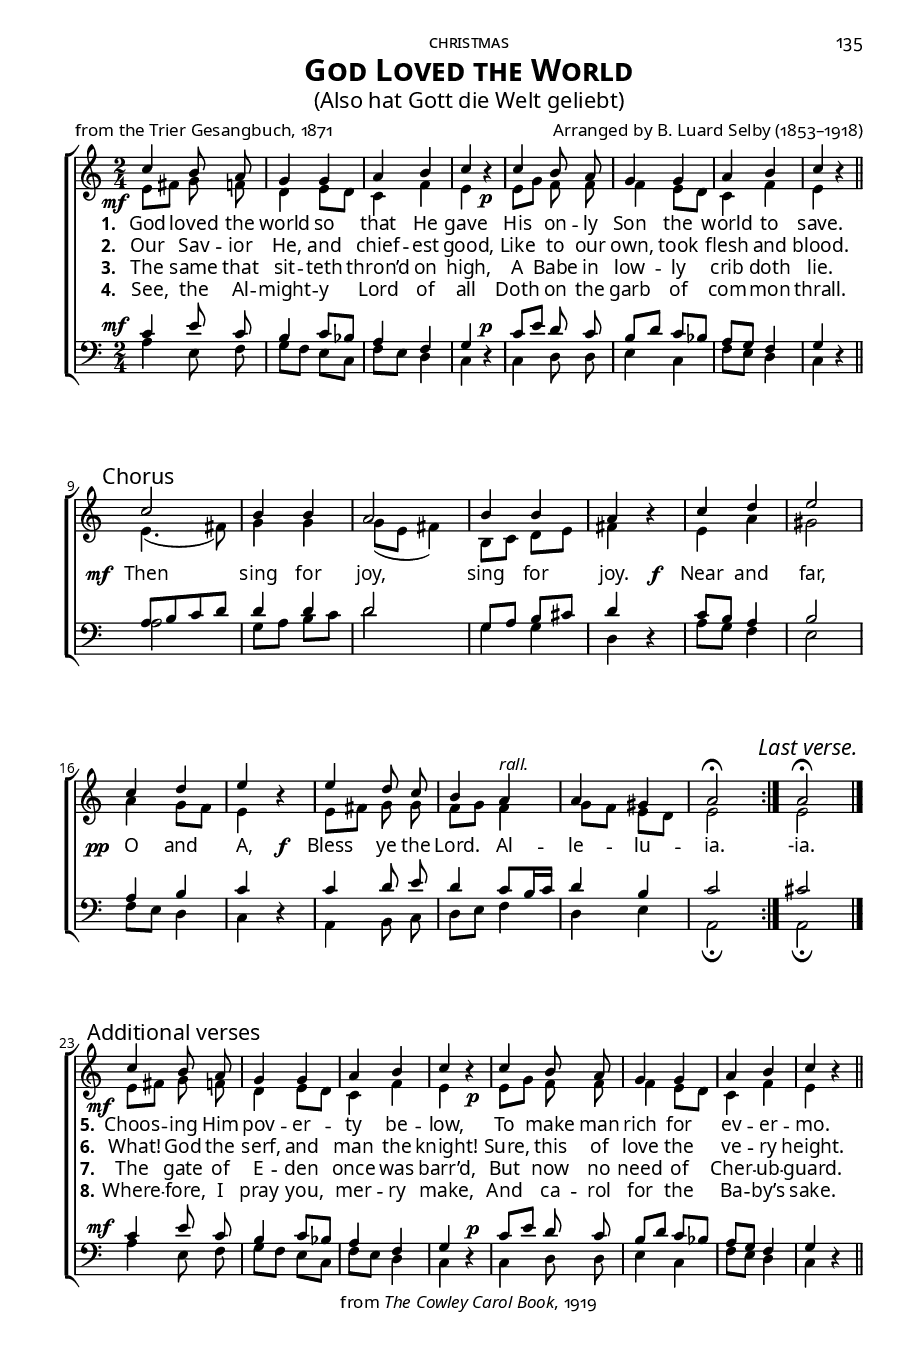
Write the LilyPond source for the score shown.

\version "2.14.2"
\include "util.ly"
\header {
  title = \markup{\override #'(font-name . "Garamond Premier Pro Semibold"){ \abs-fontsize #15 \smallCapsOldStyle"God Loved the World"}}
  subtitle = \markup{\override #'(font-name . "Garamond Premier Pro"){ \abs-fontsize #10.5 "(Also hat Gott die Welt geliebt)"}}
  poet = \markup\oldStyleNum"from the Trier Gesangbuch, 1871"
  composer = \markup\oldStyleNum"Arranged by B. Luard Selby (1853–1918)"
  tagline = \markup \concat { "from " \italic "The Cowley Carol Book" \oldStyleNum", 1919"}
}
\paper {
  %print-all-headers = ##f
  paper-height = 9\in
  paper-width = 6\in
  indent = 0\in
  %system-system-spacing = #'((basic-distance . 10) (padding . 0))
  %system-system-spacing =
  %  #'((basic-distance . 0)
  %     (minimum-distance . 0)
  %     (padding . -5)
  %     (stretchability . 100))
  ragged-last-bottom = ##f
  ragged-bottom = ##f
  two-sided = ##t
  inner-margin = 0.5\in
  outer-margin = 0.25\in
  top-margin = 0.25\in
  bottom-margin = 0.25\in
  first-page-number = #135
  print-first-page-number = ##t
  headerLine = \markup{\override #'(font-name . "Garamond Premier Pro") \smallCapsOldStyle"christmas"}
  oddHeaderMarkup = \markup\fill-line{
     \override #'(font-name . "Garamond Premier Pro")\abs-fontsize #8.5
     \combine 
        \fill-line{"" \on-the-fly #print-page-number-check-first
        \oldStylePageNum""
        }
        \fill-line{\headerLine}
  }
  evenHeaderMarkup = \markup {
     \override #'(font-name . "Garamond Premier Pro")\abs-fontsize #8.5
     \combine
        \on-the-fly #print-page-number-check-first
        \oldStylePageNum""
        \fill-line{\headerLine}
  }
}
#(set-global-staff-size 15) \paper{ #(define fonts (make-pango-font-tree "GoudyOlSt BT" "Garamond Premier Pro" "Garamond Premier Pro" (/ 15 20))) }
global = {
  \key c \major
  \time 2/4
  \autoBeamOff
  \override DynamicLineSpanner #'staff-padding = #0.0
  \override DynamicLineSpanner #'Y-extent = #'(-1 . 1)
}

sopMusic = \relative c'' {
  \override DynamicText #'X-offset = #-4
  \once\override DynamicText #'X-offset = #-5
  c4_\mf b8 a |
  g4 g |
  a b c b\rest |
  c_\p b8 a |
  
  g4 g |
  a b |
  c b\rest \bar "||" \break
  \once \override Score.RehearsalMark #'self-alignment-X = #LEFT
  \mark "Chorus"
  c2 |
  b4 b |
  
  a2 |
  b4 b |
  a b\rest |
  c d |
  e2 |
  c4 d |
  
  e b\rest |
  e d8 c |
  b4 a^\markup\italic"rall."
  a gis |
  a2\fermata \bar ":|"
  a\fermata \bar "|."
  \once \override Score.RehearsalMark #'break-visibility = #end-of-line-visible
  \once \override Score.RehearsalMark #'self-alignment-X = #RIGHT
  \mark\markup\italic"Last verse." \break
  
  
  \once\override DynamicText #'X-offset = #-5
  c4_\mf  % \once \override Score.RehearsalMark #'self-alignment-X = #LEFT
  \mark "Additional verses"
    b8 a |
  g4 g |
  a b c b\rest |
  c_\p b8 a |
  
  g4 g |
  a b |
  c b\rest \bar "||" \break
}
sopWords = \lyricmode {
  
}

altoMusic = \relative c' {
  e8[ fis] g f |
  d4 e8[ d] |
  c4 f |
  e s |
  e8[ g] f f |
  
  f4 e8[ d] |
  c4 f |
  e s |
  e4.( fis8) |
  g4 g |
  
  g8([ e] fis4) |
  b,8[ c] d[ e] |
  fis4 s |
  e a |
  gis2 |
  a4 g8[ f] |
  
  e4 s |
  e8[ fis] g g |
  f[ g] f4 |
  g8[ f] e[ d] |
  e2 |
  e \bar "|."
  
  
  
  e8[ fis] g f |
  d4 e8[ d] |
  c4 f |
  e s |
  e8[ g] f f |
  
  f4 e8[ d] |
  c4 f |
  e s \bar "||"
}
altoWords = {
  \dropLyricsV
  \lyricmode {
    \set stanza = #"1. "
    God loved the world so that He gave
    His on -- ly Son the world to save.
  }
  \set stanza = \markup\dynamic"  mf "
  \lyricmode {
    Then sing for joy, sing for joy.
  }
  \set stanza = \markup\dynamic"f  "
  \lyricmode {
    Near and far, 
  }
  \set stanza = \markup\dynamic"  pp "
  \lyricmode {
    O and A,
  }
  \set stanza = \markup\dynamic"f  "
  \lyricmode {
    Bless ye the Lord.
    Al -- le -- lu -- ia.
    -ia.
    
    \set stanza = #"5."
    Choos -- ing Him pov -- er -- ty be -- low,
    To make man rich for ev -- er -- mo.
  }
}
altoWordsII = \lyricmode {
  \dropLyricsV
%\markup\italic
  \set stanza = #"2. "
  Our Sav -- ior He, and chief -- est good,
  Like to our own, took flesh and blood.
  
  \repeat unfold 22 {\skip1}
  \set stanza = #"6."
  What! God the serf, and man the knight!
  Sure, this of love the ve -- ry height.
}
altoWordsIII = \lyricmode {
  \dropLyricsV
  \set stanza = #"3. "
  The same that sit -- teth thron’d on high,
  A Babe in low -- ly crib doth lie.
  
  \repeat unfold 22 {\skip1}
  \set stanza = #" 7."
  The gate of E -- den once was barr’d,
  But now no need of Cher -- ub -- guard.
}
altoWordsIV = \lyricmode {
  \dropLyricsV
  \set stanza = #"4. "
  See, the Al -- might -- y Lord of all
  Doth on the garb of com -- mon thrall.
  
  \repeat unfold 22 {\skip1}
  \set stanza = #" 8."
  Where -- fore, I pray you, mer -- ry make,
  And ca -- rol for the Ba -- by’s sake.
}
altoWordsV = \lyricmode {
  \set stanza = #" 5. "
  \set ignoreMelismata = ##t
}
altoWordsVI = \lyricmode {
  \set stanza = #" 6. "
  \set ignoreMelismata = ##t
}
tenorMusic = \relative c' {
  c4 e8 c |
  b4 c8[ bes] |
  a4 f |
  g s |
  c8[ e] d c |
  
  b[ d] c[ bes] |
  a[ g] f4 |
  g s |
  a8[ b c d] |
  d4 d |
  
  d2 |
  g,8[ a] b[ cis] |
  d4 s |
  c8[ b] a4 |
  b2 |
  a4 b |
  
  c s |
  c d8 e |
  d4 c8[ b16 c] |
  d4 b |
  c2 |
  cis2 \bar "|."
  
  
  
  c4 e8 c |
  b4 c8[ bes] |
  a4 f |
  g s |
  c8[ e] d c |
  
  b[ d] c[ bes] |
  a[ g] f4 |
  g s |
}
tenorWords = \lyricmode {

}

bassMusic = \relative c {
  \override DynamicText #'X-offset = #-4
  \once\override DynamicText #'X-offset = #-5
  a'4^\mf e8 f |
  g[ f] e[ c] |
  f[ e] d4 |
  c d\rest |
  c^\p d8 d |
  
  e4 c |
  f8[ e] d4 |
  c d\rest |
  a'2 |
  g8[ a] b[ c] |
  
  d2 |
  g,4 g |
  d d\rest |
  a'8[ g] f4 |
  e2 |
  f8[ e] d4 |
  
  c4 d\rest |
  a b8 c |
  d[ e] f4 |
  d e |
  a,2\fermata |
  a\fermata \bar "|."
  
  
  
  \once\override DynamicText #'X-offset = #-5
  a'4^\mf e8 f |
  g[ f] e[ c] |
  f[ e] d4 |
  c d\rest |
  c^\p d8 d |
  
  e4 c |
  f8[ e] d4 |
  c d\rest |
}
bassWords = \lyricmode {

}

pianoRH = \relative c' {
  
}
pianoLH = \relative c' {
  
}

\score {
  <<
   \new ChoirStaff <<
    \new Staff = women <<
      \new Voice = "sopranos" { \voiceOne << \global \sopMusic >> }
      \new Voice = "altos" { \voiceTwo << \global \altoMusic >> }
    >>
    \new Lyrics \with { alignAboveContext = #"women" \override VerticalAxisGroup #'nonstaff-relatedstaff-spacing = #'((basic-distance . 1))} \lyricsto "sopranos" \sopWords
    \new Lyrics = "altosVI"  \with { alignBelowContext = #"women" } \lyricsto "sopranos" \altoWordsVI
    \new Lyrics = "altosV"  \with { alignBelowContext = #"women" } \lyricsto "sopranos" \altoWordsV
    \new Lyrics = "altosIV"  \with { alignBelowContext = #"women" } \lyricsto "sopranos" \altoWordsIV
    \new Lyrics = "altosIII"  \with { alignBelowContext = #"women" } \lyricsto "sopranos" \altoWordsIII
    \new Lyrics = "altosII"  \with { alignBelowContext = #"women" } \lyricsto "sopranos" \altoWordsII
    \new Lyrics = "altos"  \with { alignBelowContext = #"women" \override VerticalAxisGroup #'nonstaff-relatedstaff-spacing = #'((basic-distance . 1)) } \lyricsto "sopranos" \altoWords
   \new Staff = men <<
      \clef bass
      \new Voice = "tenors" { \voiceOne << \global \tenorMusic >> }
      \new Voice = "basses" { \voiceTwo << \global \bassMusic >> }
    >>
    \new Lyrics \with { alignAboveContext = #"men" \override VerticalAxisGroup #'nonstaff-relatedstaff-spacing = #'((basic-distance . 1)) } \lyricsto "tenors" \tenorWords
    \new Lyrics \with { alignBelowContext = #"men" \override VerticalAxisGroup #'nonstaff-relatedstaff-spacing = #'((basic-distance . 1)) } \lyricsto "basses" \bassWords
  >>
%    \new PianoStaff << \new Staff { \new Voice { \pianoRH } } \new Staff { \clef "bass" \pianoLH } >>
  >>
  \layout {
    \context {
      \Score
      %\override SpacingSpanner #'base-shortest-duration = #(ly:make-moment 1 2)
      %\override SpacingSpanner #'common-shortest-duration = #(ly:make-moment 1 2)
    }
    \context {
      % Remove all empty staves
      % \Staff \RemoveEmptyStaves \override VerticalAxisGroup #'remove-first = ##t
    }
    \context {
      \Lyrics
      \override LyricText #'X-offset = #center-on-word
    }
  }
  \midi {
    \tempo 4 = 90
    \set Staff.midiInstrument = "flute"
  
    \context {
      \Voice
      \remove "Dynamic_performer"
    }
  }
}
